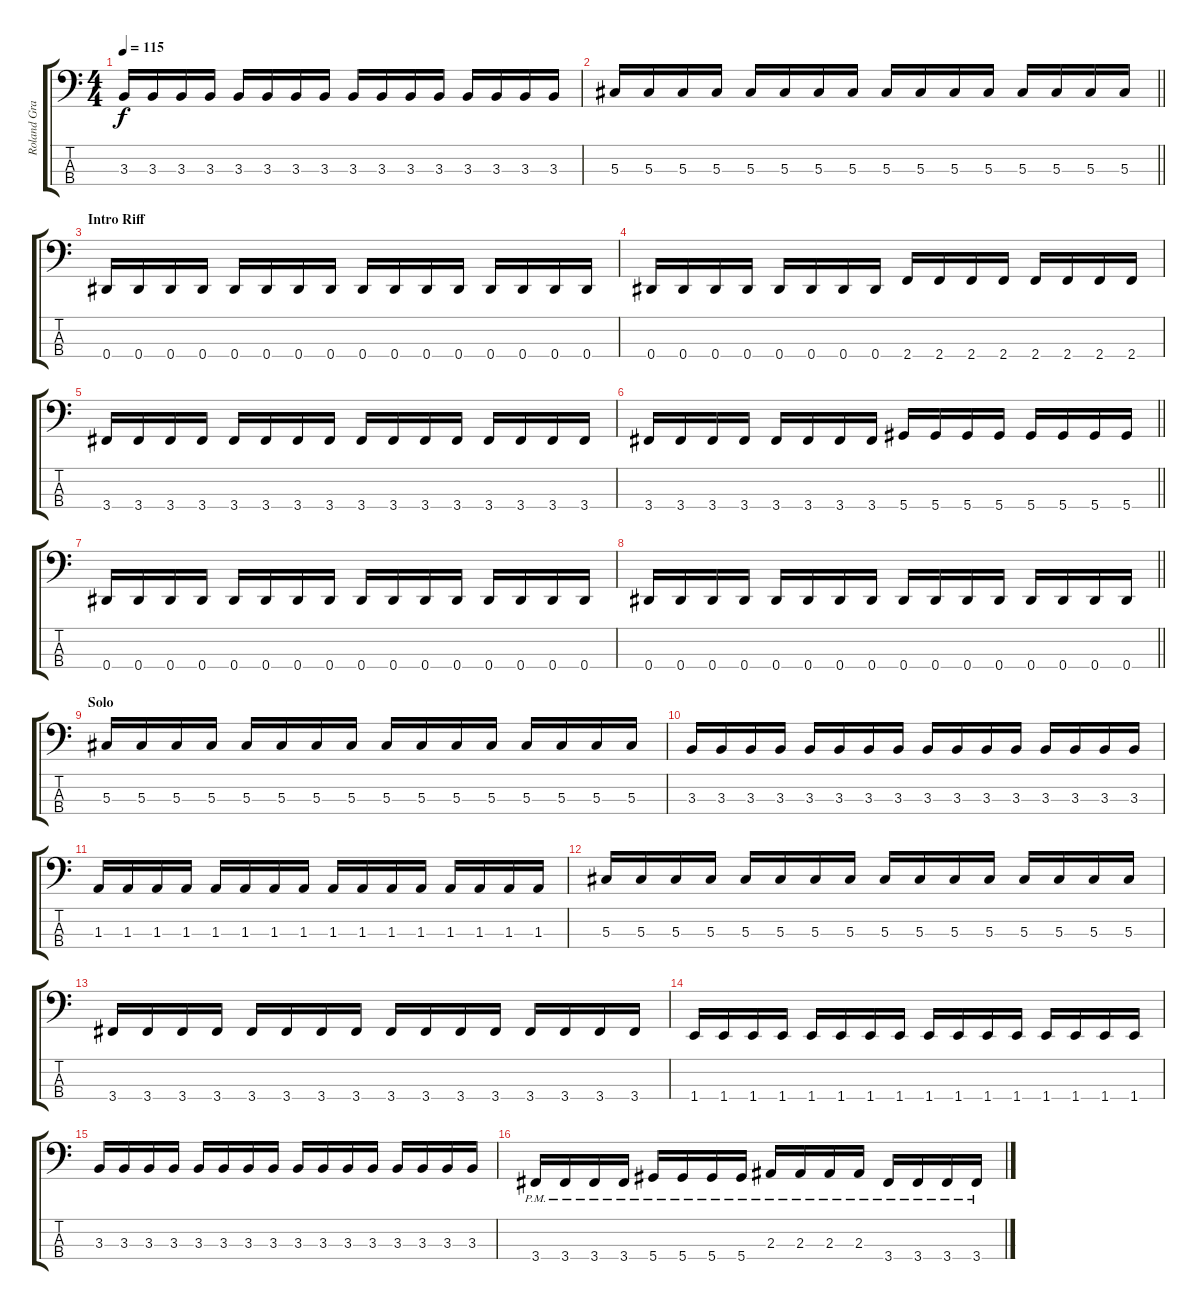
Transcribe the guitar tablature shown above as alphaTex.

\track ("Roland Grapow (Bass)" "Roland Gra") {instrument electricbassfinger}
\staff {score tabs}
\tuning (Gb2 Db2 Ab1 Eb1) {hide}
\ts (4 4)
\tempo 115
\clef f4
\ks c
3.3.16{dy f} 3.3.16 3.3.16 3.3.16 3.3.16 3.3.16 3.3.16 3.3.16 3.3.16 3.3.16 3.3.16 3.3.16 3.3.16 3.3.16 3.3.16 3.3.16 |
\barLineRight lightlight
5.3.16 5.3.16 5.3.16 5.3.16 5.3.16 5.3.16 5.3.16 5.3.16 5.3.16 5.3.16 5.3.16 5.3.16 5.3.16 5.3.16 5.3.16 5.3.16 |
\section ("" "Intro Riff")
0.4.16 0.4.16 0.4.16 0.4.16 0.4.16 0.4.16 0.4.16 0.4.16 0.4.16 0.4.16 0.4.16 0.4.16 0.4.16 0.4.16 0.4.16 0.4.16 |
0.4.16 0.4.16 0.4.16 0.4.16 0.4.16 0.4.16 0.4.16 0.4.16 2.4.16 2.4.16 2.4.16 2.4.16 2.4.16 2.4.16 2.4.16 2.4.16 |
3.4.16 3.4.16 3.4.16 3.4.16 3.4.16 3.4.16 3.4.16 3.4.16 3.4.16 3.4.16 3.4.16 3.4.16 3.4.16 3.4.16 3.4.16 3.4.16 |
\barLineRight lightlight
3.4.16 3.4.16 3.4.16 3.4.16 3.4.16 3.4.16 3.4.16 3.4.16 5.4.16 5.4.16 5.4.16 5.4.16 5.4.16 5.4.16 5.4.16 5.4.16 |
0.4.16 0.4.16 0.4.16 0.4.16 0.4.16 0.4.16 0.4.16 0.4.16 0.4.16 0.4.16 0.4.16 0.4.16 0.4.16 0.4.16 0.4.16 0.4.16 |
\barLineRight lightlight
0.4.16 0.4.16 0.4.16 0.4.16 0.4.16 0.4.16 0.4.16 0.4.16 0.4.16 0.4.16 0.4.16 0.4.16 0.4.16 0.4.16 0.4.16 0.4.16 |
\section ("" "Solo")
5.3.16 5.3.16 5.3.16 5.3.16 5.3.16 5.3.16 5.3.16 5.3.16 5.3.16 5.3.16 5.3.16 5.3.16 5.3.16 5.3.16 5.3.16 5.3.16 |
3.3.16 3.3.16 3.3.16 3.3.16 3.3.16 3.3.16 3.3.16 3.3.16 3.3.16 3.3.16 3.3.16 3.3.16 3.3.16 3.3.16 3.3.16 3.3.16 |
1.3.16 1.3.16 1.3.16 1.3.16 1.3.16 1.3.16 1.3.16 1.3.16 1.3.16 1.3.16 1.3.16 1.3.16 1.3.16 1.3.16 1.3.16 1.3.16 |
5.3.16 5.3.16 5.3.16 5.3.16 5.3.16 5.3.16 5.3.16 5.3.16 5.3.16 5.3.16 5.3.16 5.3.16 5.3.16 5.3.16 5.3.16 5.3.16 |
3.4.16 3.4.16 3.4.16 3.4.16 3.4.16 3.4.16 3.4.16 3.4.16 3.4.16 3.4.16 3.4.16 3.4.16 3.4.16 3.4.16 3.4.16 3.4.16 |
1.4.16 1.4.16 1.4.16 1.4.16 1.4.16 1.4.16 1.4.16 1.4.16 1.4.16 1.4.16 1.4.16 1.4.16 1.4.16 1.4.16 1.4.16 1.4.16 |
3.3.16 3.3.16 3.3.16 3.3.16 3.3.16 3.3.16 3.3.16 3.3.16 3.3.16 3.3.16 3.3.16 3.3.16 3.3.16 3.3.16 3.3.16 3.3.16 |
3.4{pm}.16 3.4{pm}.16 3.4{pm}.16 3.4{pm}.16 5.4{pm}.16 5.4{pm}.16 5.4{pm}.16 5.4{pm}.16 2.3{pm}.16 2.3{pm}.16 2.3{pm}.16 2.3{pm}.16 3.4{pm}.16 3.4{pm}.16 3.4{pm}.16 3.4{pm}.16
